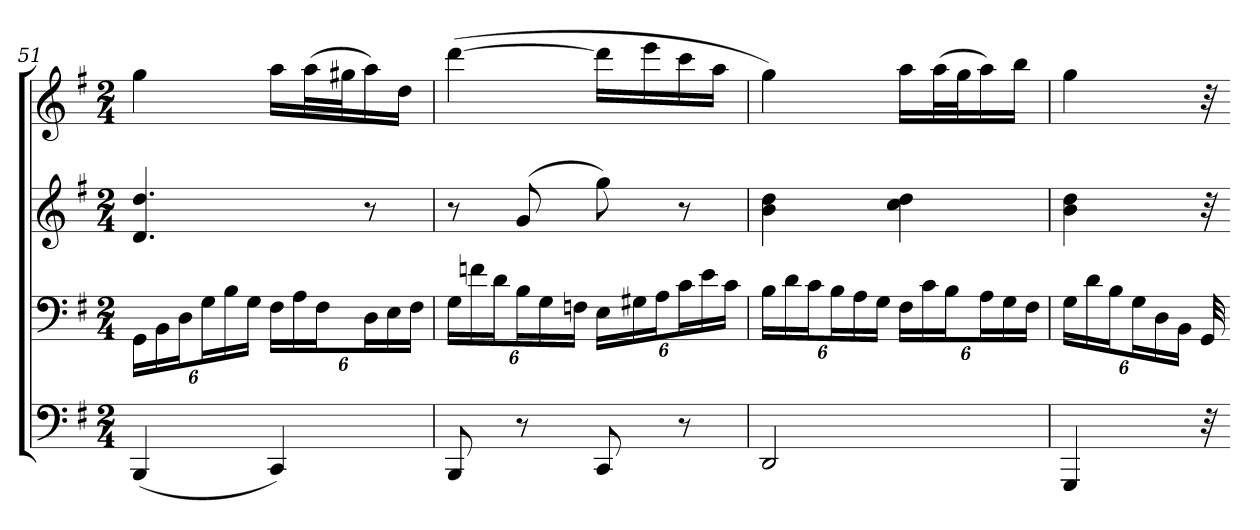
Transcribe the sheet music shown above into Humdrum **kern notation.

**kern	**kern	**kern	**kern
*part4	*part3	*part2	*part1
*staff4	*staff3	*staff2	*staff1
*clefF4	*clefF4	*clefG2	*clefG2
*k[f#]	*k[f#]	*k[f#]	*k[f#]
*G:	*G:	*G:	*G:
*M2/4	*M2/4	*M2/4	*M2/4
=51	=51	=51	=51
(4BBB	24GGLL	4.d 4.dd	4gg
.	24BB	.	.
.	24DJ	.	.
.	24GL	.	.
.	24B	.	.
.	24GJJ	.	.
4CC)	24F#LL	.	16aaLL
.	24A	.	.
.	.	.	(32aaL
.	24F#J	.	.
.	.	.	32gg#XJ
.	24DL	8r	16aa)
.	24E	.	.
.	.	.	16ddJJ
.	24F#JJ	.	.
=52	=52	=52	=52
8BBB	24GLL	8r	([4ddd
.	24fn	.	.
.	24dJ	.	.
8r	24BL	(8g	.
.	24G	.	.
.	24FnJJ	.	.
8CC	24ELL	8gg)	16dddLL]
.	24G#X	.	.
.	.	.	16eee
.	24AJ	.	.
8r	24cL	8r	16ccc
.	24e	.	.
.	.	.	16aaJJ
.	24cJJ	.	.
=53	=53	=53	=53
2DD	24BLL	4b 4dd	4gg)
.	24d	.	.
.	24cJ	.	.
.	24BL	.	.
.	24A	.	.
.	24GJJ	.	.
.	24F#LL	4cc 4dd	16aaLL
.	24c	.	.
.	.	.	(32aaL
.	24BJ	.	.
.	.	.	32ggJ
.	24AL	.	16aa)
.	24G	.	.
.	.	.	16bbJJ
.	24F#JJ	.	.
=54	=54	=54	=54
4GGG	24GLL	4b 4dd	4gg
.	24d	.	.
.	24BJ	.	.
.	24GL	.	.
.	24D	.	.
.	24BBJJ	.	.
32r	32GG	32r	32r
=-	=-	=-	=-
*-	*-	*-	*-
